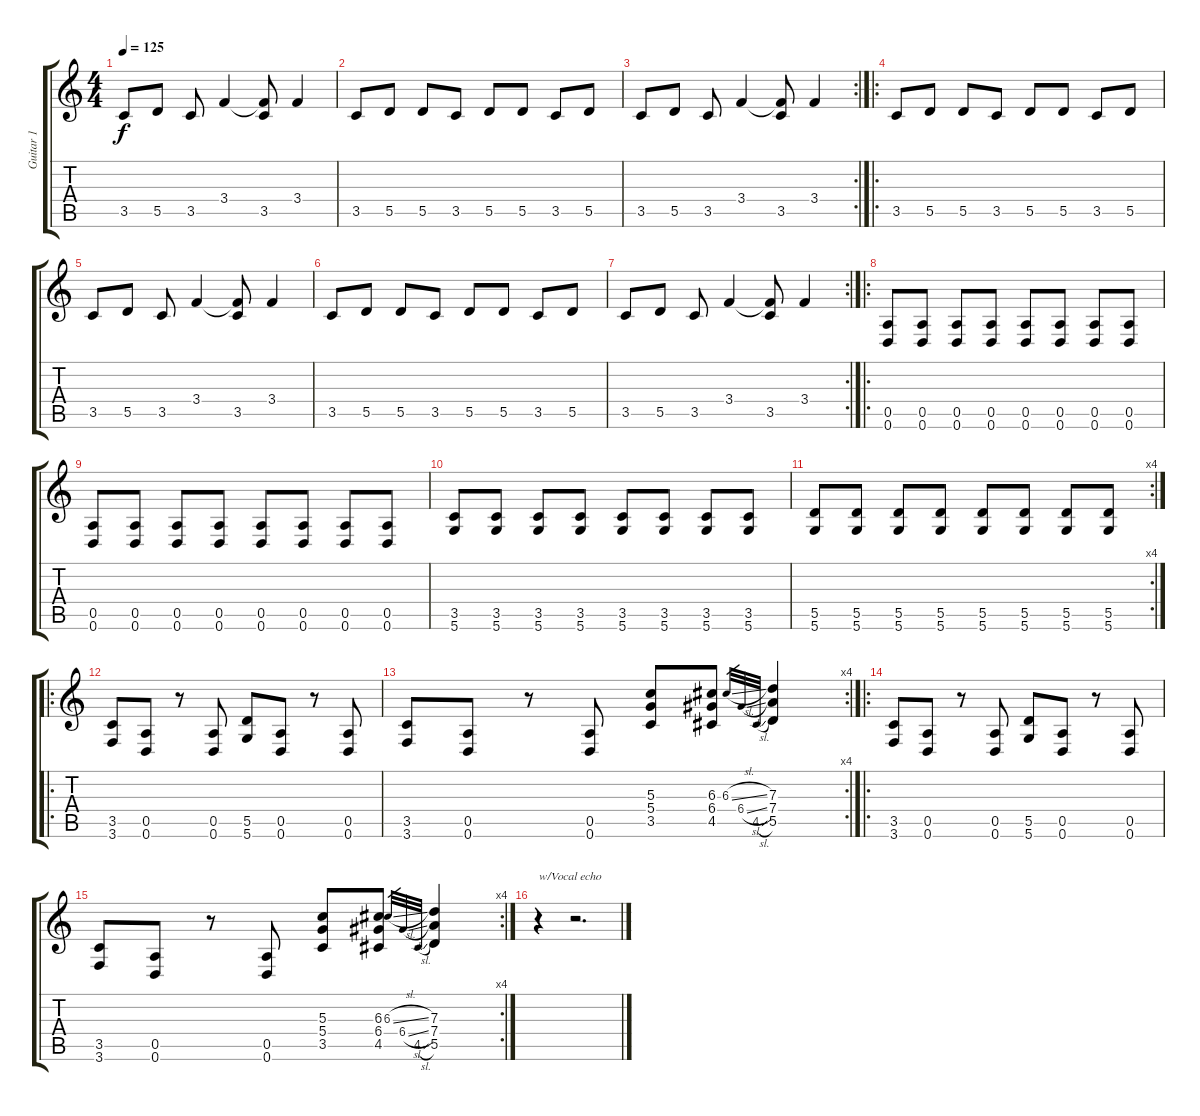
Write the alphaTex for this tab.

\track ("Guitar 1" "Guitar 1") {instrument distortionguitar}
\staff {score tabs}
\tuning (E4 B3 G3 D3 A2 D2) {hide}
\ts (4 4)
\tempo 125
\clef g2
\ks c
3.5.8{dy f} 5.5.8 3.5.8 3.4.4 (3.4{t} 3.5).8 3.4.4 |
3.5.8 5.5.8 5.5.8 3.5.8 5.5.8 5.5.8 3.5.8 5.5.8 |
\rc 2
3.5.8 5.5.8 3.5.8 3.4.4 (3.4{t} 3.5).8 3.4.4 |
\ro
3.5.8 5.5.8 5.5.8 3.5.8 5.5.8 5.5.8 3.5.8 5.5.8 |
3.5.8 5.5.8 3.5.8 3.4.4 (3.4{t} 3.5).8 3.4.4 |
3.5.8 5.5.8 5.5.8 3.5.8 5.5.8 5.5.8 3.5.8 5.5.8 |
\rc 2
3.5.8 5.5.8 3.5.8 3.4.4 (3.4{t} 3.5).8 3.4.4 |
\ro
(0.5 0.6).8 (0.5 0.6).8 (0.5 0.6).8 (0.5 0.6).8 (0.5 0.6).8 (0.5 0.6).8 (0.5 0.6).8 (0.5 0.6).8 |
(0.5 0.6).8 (0.5 0.6).8 (0.5 0.6).8 (0.5 0.6).8 (0.5 0.6).8 (0.5 0.6).8 (0.5 0.6).8 (0.5 0.6).8 |
(3.5 5.6).8 (3.5 5.6).8 (3.5 5.6).8 (3.5 5.6).8 (3.5 5.6).8 (3.5 5.6).8 (3.5 5.6).8 (3.5 5.6).8 |
\rc 4
(5.5 5.6).8 (5.5 5.6).8 (5.5 5.6).8 (5.5 5.6).8 (5.5 5.6).8 (5.5 5.6).8 (5.5 5.6).8 (5.5 5.6).8 |
\ro
(3.5 3.6).8 (0.5 0.6).8 r.8 (0.5 0.6).8 (5.5 5.6).8 (0.5 0.6).8 r.8 (0.5 0.6).8 |
\rc 4
(3.5 3.6).8 (0.5 0.6).8 r.8 (0.5 0.6).8 (5.3 5.4 3.5).8 (6.3 6.4 4.5).8 6.3{sl}.32{gr} 6.4{sl}.32{gr} 4.5{sl}.32{gr} (7.3 7.4 5.5).4 |
\ro
(3.5 3.6).8 (0.5 0.6).8 r.8 (0.5 0.6).8 (5.5 5.6).8 (0.5 0.6).8 r.8 (0.5 0.6).8 |
\rc 4
(3.5 3.6).8 (0.5 0.6).8 r.8 (0.5 0.6).8 (5.3 5.4 3.5).8 (6.3 6.4 4.5).8 6.3{sl}.32{gr} 6.4{sl}.32{gr} 4.5{sl}.32{gr} (7.3 7.4 5.5).4 |
r.4{txt "w/Vocal echo"} r.2{d}
